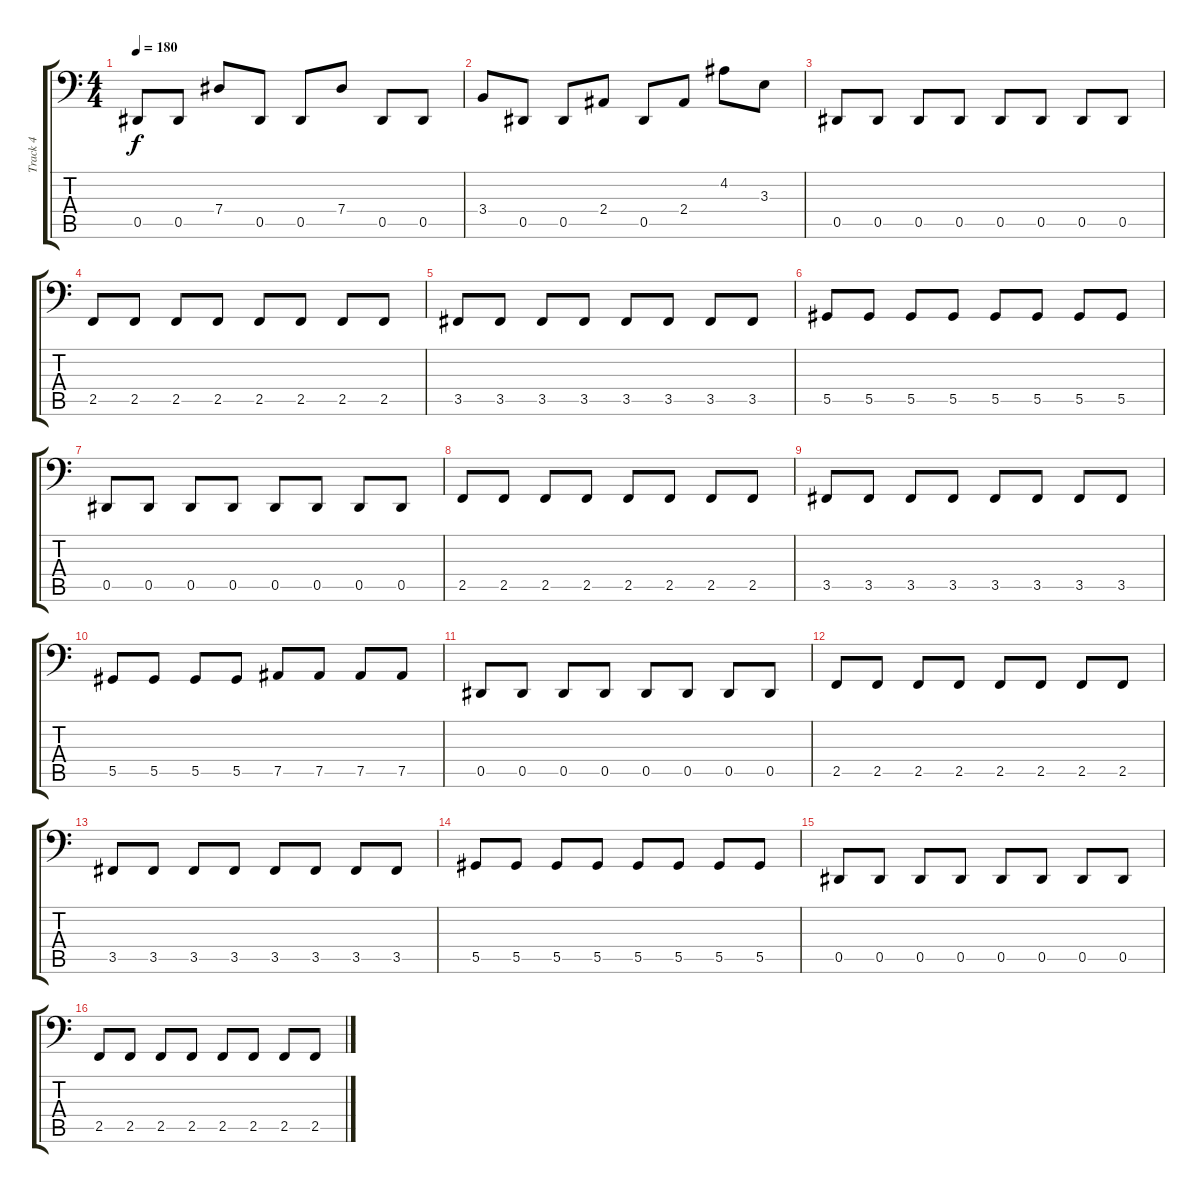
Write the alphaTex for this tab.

\track ("Track 4" "Track 4") {instrument electricbasspick}
\staff {score tabs}
\tuning (B2 Gb2 Db2 Ab1 Eb1 Bb0) {hide}
\ts (4 4)
\tempo 180
\clef f4
\ks c
0.5.8{dy f} 0.5.8 7.4.8 0.5.8 0.5.8 7.4.8 0.5.8 0.5.8 |
3.4.8 0.5.8 0.5.8 2.4.8 0.5.8 2.4.8 4.2.8 3.3.8 |
0.5.8 0.5.8 0.5.8 0.5.8 0.5.8 0.5.8 0.5.8 0.5.8 |
2.5.8 2.5.8 2.5.8 2.5.8 2.5.8 2.5.8 2.5.8 2.5.8 |
3.5.8 3.5.8 3.5.8 3.5.8 3.5.8 3.5.8 3.5.8 3.5.8 |
5.5.8 5.5.8 5.5.8 5.5.8 5.5.8 5.5.8 5.5.8 5.5.8 |
0.5.8 0.5.8 0.5.8 0.5.8 0.5.8 0.5.8 0.5.8 0.5.8 |
2.5.8 2.5.8 2.5.8 2.5.8 2.5.8 2.5.8 2.5.8 2.5.8 |
3.5.8 3.5.8 3.5.8 3.5.8 3.5.8 3.5.8 3.5.8 3.5.8 |
5.5.8 5.5.8 5.5.8 5.5.8 7.5.8 7.5.8 7.5.8 7.5.8 |
0.5.8 0.5.8 0.5.8 0.5.8 0.5.8 0.5.8 0.5.8 0.5.8 |
2.5.8 2.5.8 2.5.8 2.5.8 2.5.8 2.5.8 2.5.8 2.5.8 |
3.5.8 3.5.8 3.5.8 3.5.8 3.5.8 3.5.8 3.5.8 3.5.8 |
5.5.8 5.5.8 5.5.8 5.5.8 5.5.8 5.5.8 5.5.8 5.5.8 |
0.5.8 0.5.8 0.5.8 0.5.8 0.5.8 0.5.8 0.5.8 0.5.8 |
2.5.8 2.5.8 2.5.8 2.5.8 2.5.8 2.5.8 2.5.8 2.5.8
